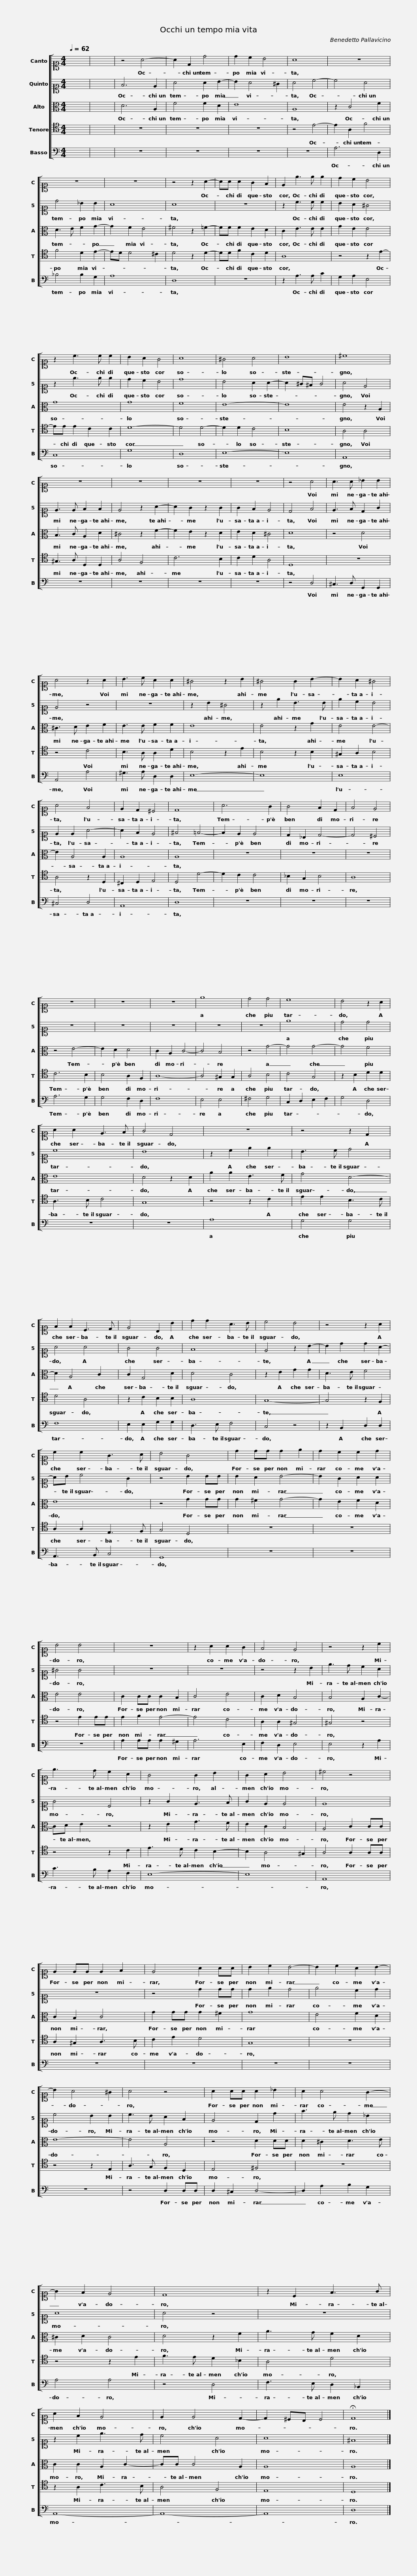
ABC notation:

X:1
%%score [ 1 2 3 4 5 ]
L:1/8
Q:1/4=62
M:4/4
I:linebreak $
K:C
V:1 alto1
V:2 alto1
V:3 alto
V:4 tenor
V:5 bass
V:1
 x8 | x8 | z4 A4- | A2 D2 d4 | d2 c2 B4 | %5
 A8 | z8 | z8 |$ z8 | z4 z2 A2- | %10
 AA A2 G2 F2 | E2 e3 e e2 | d2 c2 B4 | z2 c3 c c2 | B2 A2 G4 | %15
 A8 |$ ^G4 A4 | B8 | ^c8 | z8 | %20
 z8 | z8 | z8 | z4 A4 |$ A3 A _B2 B2 | %25
 A4 z2 A2 | B3 c A2 A2 | ^G4 z2 B2 | ^G4 G2 B2- | B2 A2 ^G4 | %30
 A4 F4 |$ E2 D2 ^C4 | D8 | A6 G2 | G4 F2 D2 | %35
 F4 E4 | z8 | z8 | z8 |$ e8 | %40
 d4 d4 | c8 | B4 z2 A2 | A2 A2 E3 F | G4 D4 | %45
 z8 |$ z4 z2 D2 | F2 F2 C3 D | E4 B,2 B2 | d2 d2 A3 B | %50
 c4 B4 | z4 z2 A2 |$ c2 c2 G3 A | B4 G4 | d2 dd d2 e2 | %55
 d2 c2 c2 d2 | B4 B4 | z8 |$ z2 A2 A2 G2 | F4 E4 | %60
 z4 z2 c2 | e3 d c2 A2 | G4 G2 B2 | G2 A2 B4 |$ ^c4 z4 | %65
 E2 EE E2 F2 | E4 A2 AA | B2 c2 B4- | B2 c2 A2 B2- |$ B2 A4 ^G2 | %70
 A4 z4 | A2 AA A2 _B2 | A2 A4 G2- | G2 F2 E4 |$ D8 | %75
 z2 C2 F3 G | A2 F2 E4 | E2 E4 D2- | D2 ^CB, C4 | !fermata!D8 |] %80
V:2
 x8 | x8 | F6 E2 | A4 A2 B2- | B2 A4 ^G2 | %5
 A4 c4- | c4 A4 | d4 _B2 B2 |$ A8 | A8 | %10
 z8 | z2 c3 c c2 | B2 A2 ^G4 | z2 e3 e e2 | d2 c2 B4 | %15
 d8 |$ B4 A2 A2- | A2 ^G^F G4 | A4 E4 | E3 E F2 F2 | %20
 E4 z2 A2- | A2 G2 z2 G2 | G2 F2 E4 | D4 F4 |$ E3 F D2 G2 | %25
 E4 z4 | z8 | z2 B2 ^G4 | z2 e2 B3 B | e2 c2 B4 | %30
 E2 E2 A4- |$ A2 F2 E4 | ^F4 =F4- | F2 E2 E4 | D2 _B,2 D4- | %35
 D4 ^C4 | z8 | z8 | z8 |$ z8 | %40
 z8 | e8 | d4 d4 | c8 | B8 | %45
 z2 c2 e2 e2 |$ B3 c d4 | A4 A4 | G4 G4 | F8 | %50
 E4 z2 B2- | B2 d2 d2 A2- |$ AB c4 G2 | z4 B2 BB | B2 A2 B4- | %55
 B2 G2 A2 A2 | ^G4 G4 | z8 |$ z8 | z4 z2 B2 | %60
 e3 d c2 A2 | G4 C4 | z2 G2 E3 F | G2 E2 E4 |$ E8 | %65
 z8 | z4 d2 dd | d2 e2 d4 | e4 c2 d2 |$ c4 B2 B2 | %70
 c3 B A2 F2 | E4 D2 d2 | f3 e d2 _B2 | A8 |$ A4 z4 | %75
 z8 | z2 c2 e3 d | c4 A4 | A8 | ^F8 |] %80
V:3
 x8 | x8 | D6 A,2 | F4 F2 D2 | E8 | %5
 A,8 | z2 C4 F2 | D3 E F2 G2- |$ G2 F2 E4 | ^F4 z2 =F2- | %10
 FF F2 E2 D2 | C2 E3 E E2 | G2 E2 E4 | G8 | G8 | %15
 F8 |$ E8- | E8 | E4 z2 A,2 | B,3 C A,2 D2 | %20
 ^C4 z2 F2- | F2 E2 z2 D2 | E2 D2 ^C4 | D8 |$ z4 D4 | %25
 ^C3 D E2 F2 | E3 E F2 F2 | E8 | E4 z2 G2 | E4 E4- | %30
 E2 A,4 A,2 |$ A,8 | A,8 | z8 | z8 | %35
 z8 | z4 E4- | E2 D2 D4 | C2 A,2 C4- |$ C4 B,4 | %40
 z4 G4- | G4 G4- | G4 F4 | E8 | D4 z2 D2 | %45
 A2 A2 E3 F |$ G4 D4- | D2 A,4 C2 | C2 G,4 D2 | D4 C4 | %50
 z2 E2 G2 G2 | D3 E F4 |$ E8 | z4 G2 GG | G2 ^F2 G4- | %55
 G2 E2 F2 D2 | E4 E4 | C2 CC C2 B,2 |$ C4 E4 | C2 D2 B,4 | %60
 B,4 A,2 C2- | CD E2 z4 | z2 E2 G3 F | E2 C2 B,4 |$ A,4 C2 CC | %65
 C2 B,2 C4 | G2 GG G2 ^F2 | G8 | E4 F2 D2 |$ E8- | %70
 E4 A,4 | z4 D2 DD | D2 ^C2 D3 E | ^C2 D2 C4 |$ D4 z2 F2 | %75
 A3 G F2 D2 | C2 C2 A,2 C2- | CC C4 A,2 | A,8 | A,8 |] %80
V:4
 x8 | x8 | z8 | z8 | z8 | %5
 z4 E4- | E2 A,2 F4 | F4 D2 E2- |$ ED D4 ^C2 | D4 z2 D2- | %10
 DD F2 C2 D2 | A,8 | z4 z2 E2- | EE E2 C2 C2 | D8- | %15
 D4 D4- |$ D2 D2 C4 | B,8 | A,4 A,4 | ^G,3 A, D,2 D,2 | %20
 A,4 F,4 | C6 B,2 | C2 D2 A,4 | D,8 |$ z8 | %25
 z4 C4 | B,3 A, A,2 D2 | B,4 z2 E2 | B,4 z2 B,2 | ^G,2 A,2 B,4 | %30
 A,4 z2 D,2 |$ ^C,2 D,2 E,4 | D,4 D4- | D2 C2 C4 | _B,2 G,2 B,4 | %35
 A,8 | C6 B,2 | B,4 A,2 F,2 | A,8- |$ A,4 ^G,2 G,2 | %40
 A,4 B,4 | C4 G,4 | z2 B,2 D2 D2 | A,3 B, C4 | G,8 | %45
 z4 z2 C2 |$ E2 E2 B,3 C | D4 A,4 | z2 C2 B,2 B,2 | A,8 | %50
 G,8- | G,4 z2 F,2 |$ A,2 A,2 E,3 F, | G,4 D,4 | z8 | %55
 z8 | z4 E2 EE | E2 F2 E4- |$ E4 C4 | A,2 A,2 ^G,4 | %60
 ^G,4 z4 | z4 z2 C2 | E3 D C2 B,2- | B,2 A,4 ^G,2 |$ A,4 A,2 A,A, | %65
 A,2 ^G,2 A,3 B, | C2 E2 D4 | G,8 | z8 |$ z4 z2 E,2 | %70
 A,3 G, F,2 D,2 | E,4 ^F,4 | z8 | z4 z2 E2 |$ F3 E D2 _B,2 | %75
 A,4 D4 | z2 A,2 C3 B, | A,4 F,4 | E,8 | D,8 |] %80
V:5
 x8 | x8 | z8 | z8 | z8 | %5
 z8 | A,6 D,2 | _B,4 B,2 G,2 |$ A,8 | D,8 | %10
 z8 | z2 A,3 A, C2 | G,2 A,2 E,4 | C,8 | G,8 | %15
 D,8 |$ E,8- | E,8 | A,,8 | z8 | %20
 z8 | z8 | z8 | z4 D,4 |$ ^C,3 D, G,,2 G,,2 | %25
 A,,4 A,4 | ^G,3 A, D,2 D,2 | E,8- | E,8 | E,8 | %30
 ^C,4 D,4 |$ A,,8 | D,8 | z8 | z8 | %35
 z8 | A,6 G,2 | G,4 F,2 D,2 | F,8 |$ E,4 E,4 | %40
 ^F,4 G,4 | C,2 D,2 E,2 F,2 | G,4 D,4 | z8 | z8 | %45
 A,8 |$ G,4 G,4 | F,8 | E,2 E,2 G,2 G,2 | D,3 E, F,4 | %50
 C,4 z4 | z2 B,,2 D,2 D,2 |$ A,,3 B,, C,4 | G,,8 | z8 | %55
 z8 | z8 | A,2 A,A, A,2 ^G,2 |$ A,6 E,2 | F,2 D,2 E,4 | %60
 E,4 z2 A,2 | C3 B, A,2 F,2 | E,8- | E,8 |$ A,,8 | %65
 z8 | z8 | z8 | z8 |$ z8 | %70
 z4 D,2 D,D, | D,2 ^C,2 D,4- | D,2 A,2 B,2 G,2 | A,4 A,4 |$ z4 D,4 | %75
 F,3 E, D,2 _B,,2 | A,,8- | A,,8- | A,,8 | D,8 |] %80
